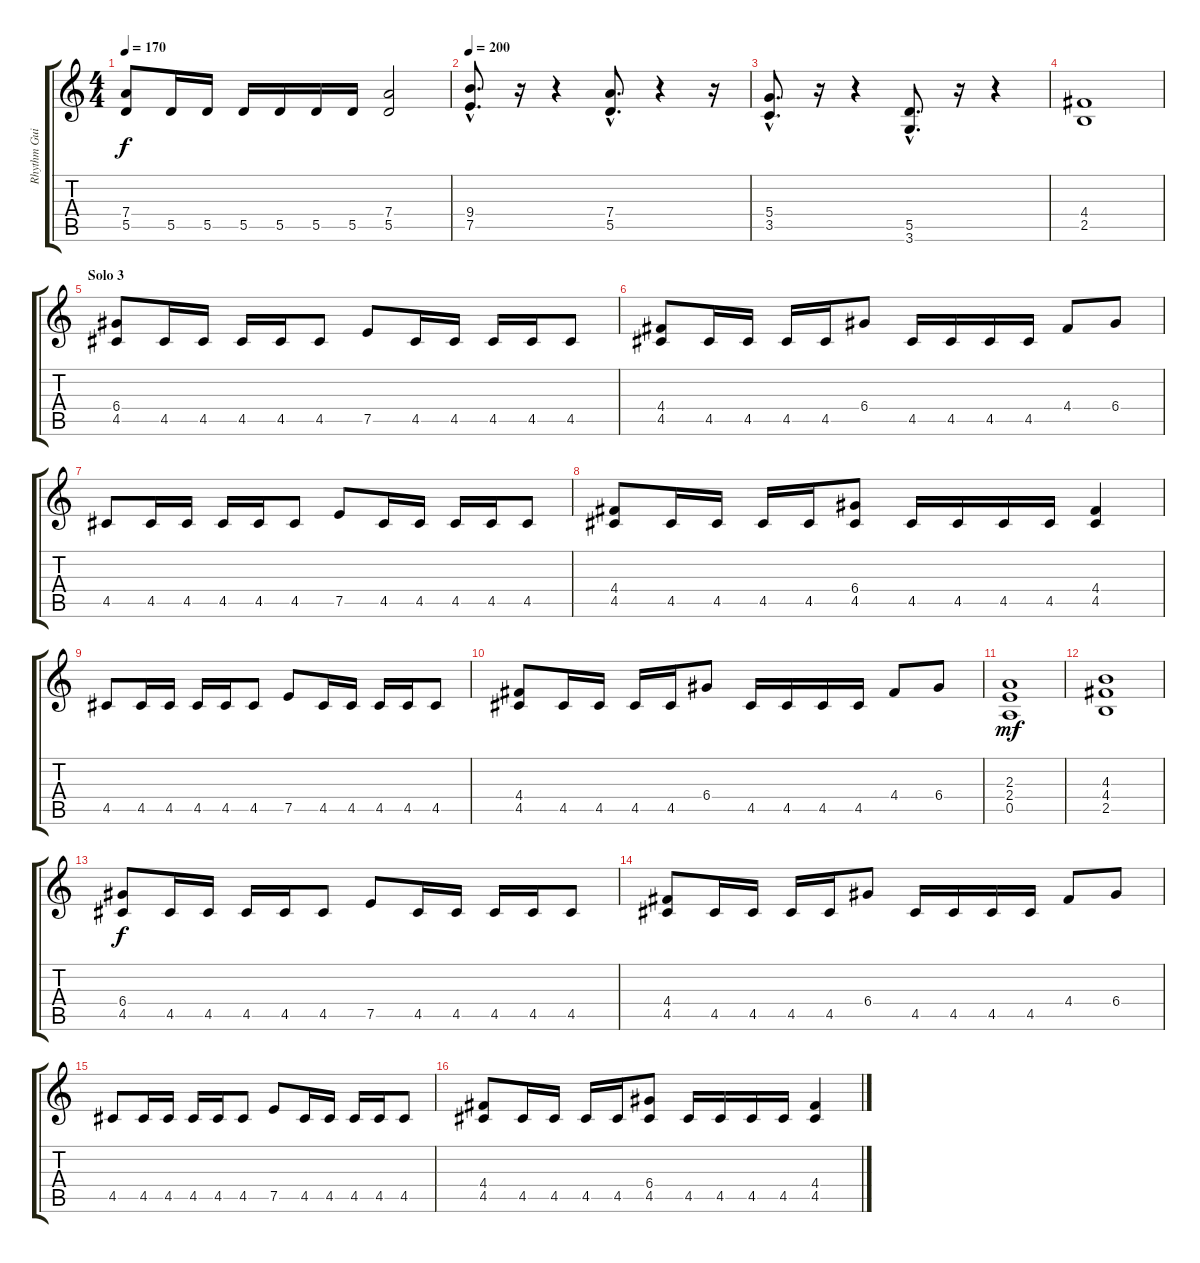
\track ("Rhythm Guitar 2" "Rhythm Gui") {instrument overdrivenguitar}
\staff {score tabs}
\tuning (E4 B3 G3 D3 A2 E2) {hide}
\ts (4 4)
\tempo 170
\clef g2
\ks c
(7.4 5.5).8{dy f} 5.5.16 5.5.16 5.5.16 5.5.16 5.5.16 5.5.16 (7.4 5.5).2 |
\tempo 200
(9.4{hac} 7.5{hac}).8{d} r.16 r.4 (7.4{hac} 5.5{hac}).8{d} r.4 r.16 |
(5.4{hac} 3.5{hac}).8{d} r.16 r.4 (5.5{hac} 3.6{hac}).8{d} r.16 r.4 |
(4.4 2.5).1 |
\section ("" "Solo 3")
(6.4 4.5).8 4.5.16 4.5.16 4.5.16 4.5.16 4.5.8 7.5.8 4.5.16 4.5.16 4.5.16 4.5.16 4.5.8 |
(4.4 4.5).8 4.5.16 4.5.16 4.5.16 4.5.16 6.4.8 4.5.16 4.5.16 4.5.16 4.5.16 4.4.8 6.4.8 |
4.5.8 4.5.16 4.5.16 4.5.16 4.5.16 4.5.8 7.5.8 4.5.16 4.5.16 4.5.16 4.5.16 4.5.8 |
(4.4 4.5).8 4.5.16 4.5.16 4.5.16 4.5.16 (6.4 4.5).8 4.5.16 4.5.16 4.5.16 4.5.16 (4.4 4.5).4 |
4.5.8 4.5.16 4.5.16 4.5.16 4.5.16 4.5.8 7.5.8 4.5.16 4.5.16 4.5.16 4.5.16 4.5.8 |
(4.4 4.5).8 4.5.16 4.5.16 4.5.16 4.5.16 6.4.8 4.5.16 4.5.16 4.5.16 4.5.16 4.4.8 6.4.8 |
(2.3 2.4 0.5).1{dy mf} |
(4.3 4.4 2.5).1 |
(6.4 4.5).8{dy f} 4.5.16 4.5.16 4.5.16 4.5.16 4.5.8 7.5.8 4.5.16 4.5.16 4.5.16 4.5.16 4.5.8 |
(4.4 4.5).8 4.5.16 4.5.16 4.5.16 4.5.16 6.4.8 4.5.16 4.5.16 4.5.16 4.5.16 4.4.8 6.4.8 |
4.5.8 4.5.16 4.5.16 4.5.16 4.5.16 4.5.8 7.5.8 4.5.16 4.5.16 4.5.16 4.5.16 4.5.8 |
(4.4 4.5).8 4.5.16 4.5.16 4.5.16 4.5.16 (6.4 4.5).8 4.5.16 4.5.16 4.5.16 4.5.16 (4.4 4.5).4
